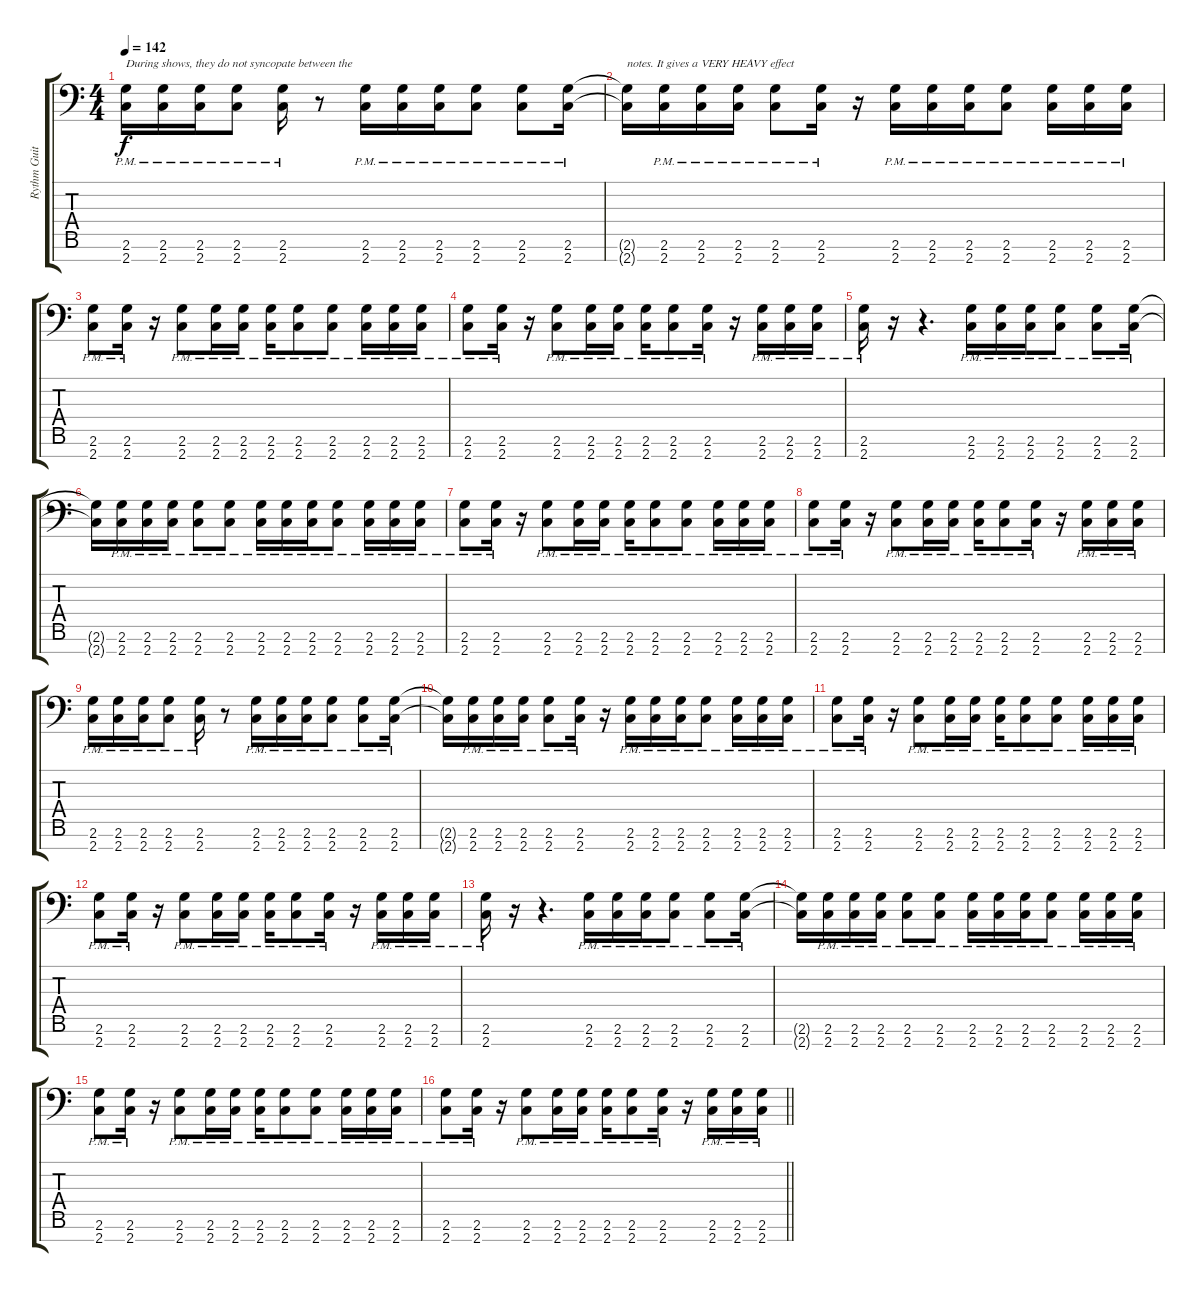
\track ("Rythm Guitar #1" "Rythm Guit") {instrument distortionguitar}
\staff {score tabs}
\tuning (Eb4 Bb3 F3 Eb3 Bb2 F2 Bb1) {hide}
\ts (4 4)
\section ("" "")
\tempo 142
\clef f4
\ks c
(2.6{pm} 2.7{pm}).16{txt "During shows, they do not syncopate between the" dy f} (2.6{pm} 2.7{pm}).16 (2.6{pm} 2.7{pm}).16 (2.6{pm} 2.7{pm}).8 (2.6{pm} 2.7{pm}).16 r.8 (2.6{pm} 2.7{pm}).16 (2.6{pm} 2.7{pm}).16 (2.6{pm} 2.7{pm}).16 (2.6{pm} 2.7{pm}).8 (2.6{pm} 2.7{pm}).8 (2.6{pm} 2.7{pm}).16 |
(2.6{t} 2.7{t}).16{txt "notes. It gives a VERY HEAVY effect"} (2.6{pm} 2.7{pm}).16 (2.6{pm} 2.7{pm}).16 (2.6{pm} 2.7{pm}).16 (2.6{pm} 2.7{pm}).8 (2.6{pm} 2.7{pm}).16 r.16 (2.6{pm} 2.7{pm}).16 (2.6{pm} 2.7{pm}).16 (2.6{pm} 2.7{pm}).16 (2.6{pm} 2.7{pm}).8 (2.6{pm} 2.7{pm}).16 (2.6{pm} 2.7{pm}).16 (2.6{pm} 2.7{pm}).16 |
(2.6{pm} 2.7{pm}).8 (2.6{pm} 2.7{pm}).16 r.16 (2.6{pm} 2.7{pm}).8 (2.6{pm} 2.7{pm}).16 (2.6{pm} 2.7{pm}).16 (2.6{pm} 2.7{pm}).16 (2.6{pm} 2.7{pm}).8 (2.6{pm} 2.7{pm}).8 (2.6{pm} 2.7{pm}).16 (2.6{pm} 2.7{pm}).16 (2.6{pm} 2.7{pm}).16 |
(2.6{pm} 2.7{pm}).8 (2.6{pm} 2.7{pm}).16 r.16 (2.6{pm} 2.7{pm}).8 (2.6{pm} 2.7{pm}).16 (2.6{pm} 2.7{pm}).16 (2.6{pm} 2.7{pm}).16 (2.6{pm} 2.7{pm}).8 (2.6{pm} 2.7{pm}).16 r.16 (2.6{pm} 2.7{pm}).16 (2.6{pm} 2.7{pm}).16 (2.6{pm} 2.7{pm}).16 |
(2.6{pm} 2.7{pm}).16 r.16 r.4{d} (2.6{pm} 2.7{pm}).16 (2.6{pm} 2.7{pm}).16 (2.6{pm} 2.7{pm}).16 (2.6{pm} 2.7{pm}).8 (2.6{pm} 2.7{pm}).8 (2.6{pm} 2.7{pm}).16 |
(2.6{t} 2.7{t}).16 (2.6{pm} 2.7{pm}).16 (2.6{pm} 2.7{pm}).16 (2.6{pm} 2.7{pm}).16 (2.6{pm} 2.7{pm}).8 (2.6{pm} 2.7{pm}).8 (2.6{pm} 2.7{pm}).16 (2.6{pm} 2.7{pm}).16 (2.6{pm} 2.7{pm}).16 (2.6{pm} 2.7{pm}).8 (2.6{pm} 2.7{pm}).16 (2.6{pm} 2.7{pm}).16 (2.6{pm} 2.7{pm}).16 |
(2.6{pm} 2.7{pm}).8 (2.6{pm} 2.7{pm}).16 r.16 (2.6{pm} 2.7{pm}).8 (2.6{pm} 2.7{pm}).16 (2.6{pm} 2.7{pm}).16 (2.6{pm} 2.7{pm}).16 (2.6{pm} 2.7{pm}).8 (2.6{pm} 2.7{pm}).8 (2.6{pm} 2.7{pm}).16 (2.6{pm} 2.7{pm}).16 (2.6{pm} 2.7{pm}).16 |
(2.6{pm} 2.7{pm}).8 (2.6{pm} 2.7{pm}).16 r.16 (2.6{pm} 2.7{pm}).8 (2.6{pm} 2.7{pm}).16 (2.6{pm} 2.7{pm}).16 (2.6{pm} 2.7{pm}).16 (2.6{pm} 2.7{pm}).8 (2.6{pm} 2.7{pm}).16 r.16 (2.6{pm} 2.7{pm}).16 (2.6{pm} 2.7{pm}).16 (2.6{pm} 2.7{pm}).16 |
(2.6{pm} 2.7{pm}).16 (2.6{pm} 2.7{pm}).16 (2.6{pm} 2.7{pm}).16 (2.6{pm} 2.7{pm}).8 (2.6{pm} 2.7{pm}).16 r.8 (2.6{pm} 2.7{pm}).16 (2.6{pm} 2.7{pm}).16 (2.6{pm} 2.7{pm}).16 (2.6{pm} 2.7{pm}).8 (2.6{pm} 2.7{pm}).8 (2.6{pm} 2.7{pm}).16 |
(2.6{t} 2.7{t}).16 (2.6{pm} 2.7{pm}).16 (2.6{pm} 2.7{pm}).16 (2.6{pm} 2.7{pm}).16 (2.6{pm} 2.7{pm}).8 (2.6{pm} 2.7{pm}).16 r.16 (2.6{pm} 2.7{pm}).16 (2.6{pm} 2.7{pm}).16 (2.6{pm} 2.7{pm}).16 (2.6{pm} 2.7{pm}).8 (2.6{pm} 2.7{pm}).16 (2.6{pm} 2.7{pm}).16 (2.6{pm} 2.7{pm}).16 |
(2.6{pm} 2.7{pm}).8 (2.6{pm} 2.7{pm}).16 r.16 (2.6{pm} 2.7{pm}).8 (2.6{pm} 2.7{pm}).16 (2.6{pm} 2.7{pm}).16 (2.6{pm} 2.7{pm}).16 (2.6{pm} 2.7{pm}).8 (2.6{pm} 2.7{pm}).8 (2.6{pm} 2.7{pm}).16 (2.6{pm} 2.7{pm}).16 (2.6{pm} 2.7{pm}).16 |
(2.6{pm} 2.7{pm}).8 (2.6{pm} 2.7{pm}).16 r.16 (2.6{pm} 2.7{pm}).8 (2.6{pm} 2.7{pm}).16 (2.6{pm} 2.7{pm}).16 (2.6{pm} 2.7{pm}).16 (2.6{pm} 2.7{pm}).8 (2.6{pm} 2.7{pm}).16 r.16 (2.6{pm} 2.7{pm}).16 (2.6{pm} 2.7{pm}).16 (2.6{pm} 2.7{pm}).16 |
(2.6{pm} 2.7{pm}).16 r.16 r.4{d} (2.6{pm} 2.7{pm}).16 (2.6{pm} 2.7{pm}).16 (2.6{pm} 2.7{pm}).16 (2.6{pm} 2.7{pm}).8 (2.6{pm} 2.7{pm}).8 (2.6{pm} 2.7{pm}).16 |
(2.6{t} 2.7{t}).16 (2.6{pm} 2.7{pm}).16 (2.6{pm} 2.7{pm}).16 (2.6{pm} 2.7{pm}).16 (2.6{pm} 2.7{pm}).8 (2.6{pm} 2.7{pm}).8 (2.6{pm} 2.7{pm}).16 (2.6{pm} 2.7{pm}).16 (2.6{pm} 2.7{pm}).16 (2.6{pm} 2.7{pm}).8 (2.6{pm} 2.7{pm}).16 (2.6{pm} 2.7{pm}).16 (2.6{pm} 2.7{pm}).16 |
(2.6{pm} 2.7{pm}).8 (2.6{pm} 2.7{pm}).16 r.16 (2.6{pm} 2.7{pm}).8 (2.6{pm} 2.7{pm}).16 (2.6{pm} 2.7{pm}).16 (2.6{pm} 2.7{pm}).16 (2.6{pm} 2.7{pm}).8 (2.6{pm} 2.7{pm}).8 (2.6{pm} 2.7{pm}).16 (2.6{pm} 2.7{pm}).16 (2.6{pm} 2.7{pm}).16 |
\barLineRight lightlight
(2.6{pm} 2.7{pm}).8 (2.6{pm} 2.7{pm}).16 r.16 (2.6{pm} 2.7{pm}).8 (2.6{pm} 2.7{pm}).16 (2.6{pm} 2.7{pm}).16 (2.6{pm} 2.7{pm}).16 (2.6{pm} 2.7{pm}).8 (2.6{pm} 2.7{pm}).16 r.16 (2.6{pm} 2.7{pm}).16 (2.6{pm} 2.7{pm}).16 (2.6{pm} 2.7{pm}).16
